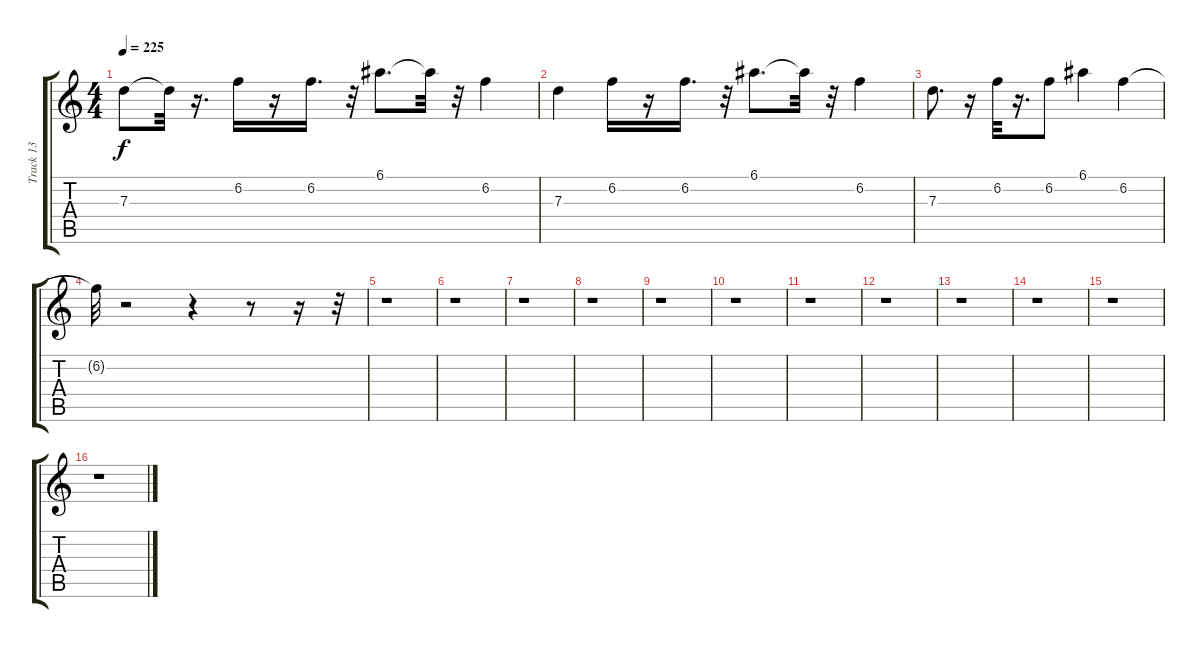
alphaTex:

\track ("Track 13" "Track 13") {instrument overdrivenguitar}
\staff {score tabs}
\tuning (E4 B3 G3 D3 A2 E2) {hide}
\ts (4 4)
\tempo 225
\clef g2
\ks c
7.3.8{dy f} 7.3{t}.32 r.16{d} 6.2.16 r.16 6.2.16{d} r.32 6.1.8{d} 6.1{t}.32 r.32 6.2.4 |
7.3.4 6.2.16 r.16 6.2.16{d} r.32 6.1.8{d} 6.1{t}.32 r.32 6.2.4 |
7.3.8{d} r.16 6.2.32 r.16{d} 6.2.8 6.1.4 6.2.4 |
6.2{t}.32 r.2 r.4 r.8 r.16 r.32 |
r.1 |
r.1 |
r.1 |
r.1 |
r.1 |
r.1 |
r.1 |
r.1 |
r.1 |
r.1 |
r.1 |
r.1
